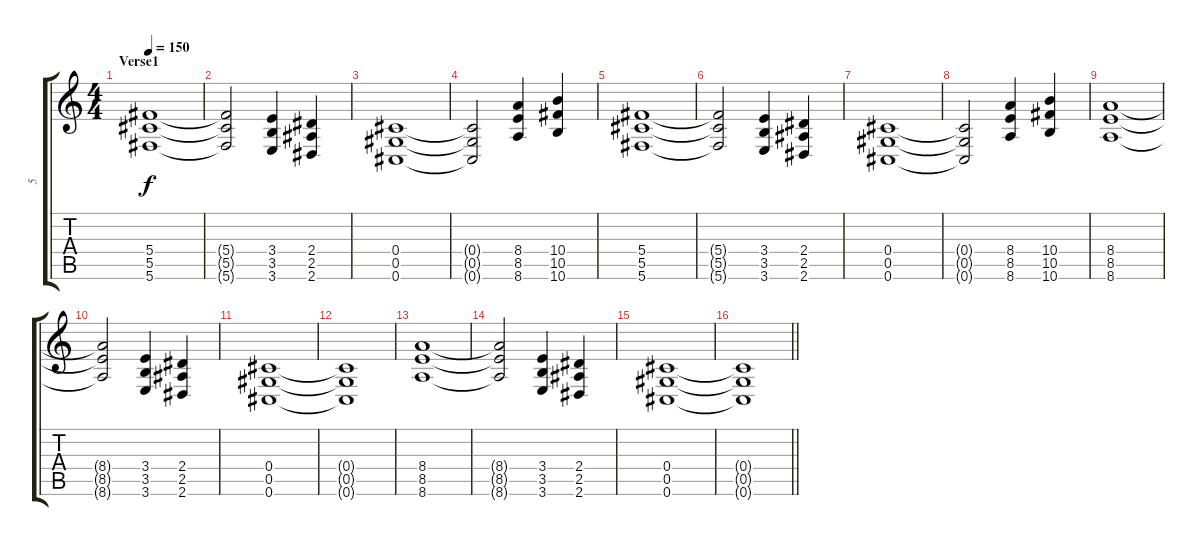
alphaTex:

\track ("5" "5") {instrument overdrivenguitar}
\staff {score tabs}
\tuning (Eb4 Bb3 Gb3 Db3 Ab2 Db2) {hide}
\ts (4 4)
\section ("" "Verse1")
\tempo 150
\clef g2
\ks c
(5.4 5.5 5.6).1{dy f} |
(5.4{t} 5.5{t} 5.6{t}).2 (3.4 3.5 3.6).4 (2.4 2.5 2.6).4 |
(0.4 0.5 0.6).1 |
(0.4{t} 0.5{t} 0.6{t}).2 (8.4 8.5 8.6).4 (10.4 10.5 10.6).4 |
(5.4 5.5 5.6).1 |
(5.4{t} 5.5{t} 5.6{t}).2 (3.4 3.5 3.6).4 (2.4 2.5 2.6).4 |
(0.4 0.5 0.6).1 |
(0.4{t} 0.5{t} 0.6{t}).2 (8.4 8.5 8.6).4 (10.4 10.5 10.6).4 |
(8.4 8.5 8.6).1 |
(8.4{t} 8.5{t} 8.6{t}).2 (3.4 3.5 3.6).4 (2.4 2.5 2.6).4 |
(0.4 0.5 0.6).1 |
(0.4{t} 0.5{t} 0.6{t}).1 |
(8.4 8.5 8.6).1 |
(8.4{t} 8.5{t} 8.6{t}).2 (3.4 3.5 3.6).4 (2.4 2.5 2.6).4 |
(0.4 0.5 0.6).1 |
\barLineRight lightlight
(0.4{t} 0.5{t} 0.6{t}).1
